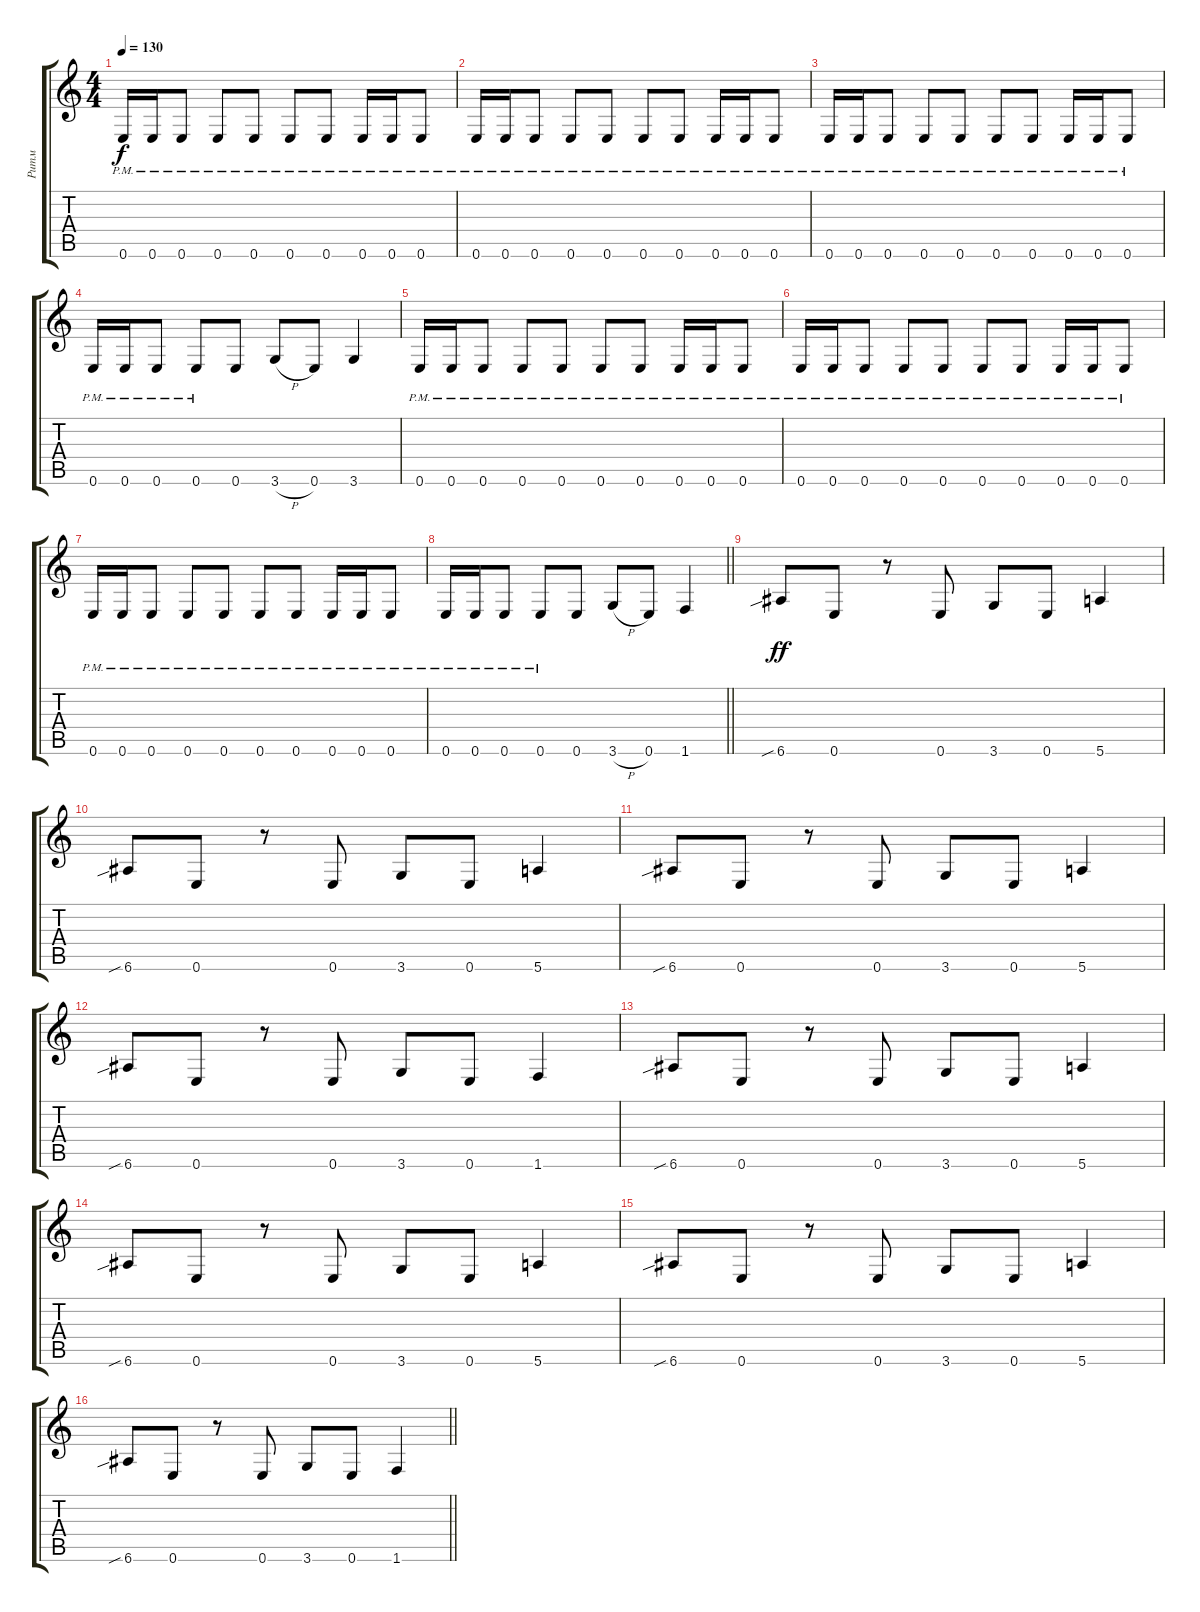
\track ("Ритм" "Ритм") {instrument distortionguitar}
\staff {score tabs}
\tuning (E4 B3 G3 D3 A2 E2) {hide}
\ts (4 4)
\tempo 130
\clef g2
\ks c
0.6{pm}.16{dy f} 0.6{pm}.16 0.6{pm}.8 0.6{pm}.8 0.6{pm}.8 0.6{pm}.8 0.6{pm}.8 0.6{pm}.16 0.6{pm}.16 0.6{pm}.8 |
0.6{pm}.16 0.6{pm}.16 0.6{pm}.8 0.6{pm}.8 0.6{pm}.8 0.6{pm}.8 0.6{pm}.8 0.6{pm}.16 0.6{pm}.16 0.6{pm}.8 |
0.6{pm}.16 0.6{pm}.16 0.6{pm}.8 0.6{pm}.8 0.6{pm}.8 0.6{pm}.8 0.6{pm}.8 0.6{pm}.16 0.6{pm}.16 0.6{pm}.8 |
0.6{pm}.16 0.6{pm}.16 0.6{pm}.8 0.6{pm}.8 0.6.8 3.6{h}.8 0.6.8 3.6.4 |
0.6{pm}.16 0.6{pm}.16 0.6{pm}.8 0.6{pm}.8 0.6{pm}.8 0.6{pm}.8 0.6{pm}.8 0.6{pm}.16 0.6{pm}.16 0.6{pm}.8 |
0.6{pm}.16 0.6{pm}.16 0.6{pm}.8 0.6{pm}.8 0.6{pm}.8 0.6{pm}.8 0.6{pm}.8 0.6{pm}.16 0.6{pm}.16 0.6{pm}.8 |
0.6{pm}.16 0.6{pm}.16 0.6{pm}.8 0.6{pm}.8 0.6{pm}.8 0.6{pm}.8 0.6{pm}.8 0.6{pm}.16 0.6{pm}.16 0.6{pm}.8 |
\barLineRight lightlight
0.6{pm}.16 0.6{pm}.16 0.6{pm}.8 0.6{pm}.8 0.6.8 3.6{h}.8 0.6.8 1.6.4 |
6.6{sib}.8{dy ff} 0.6.8 r.8 0.6.8 3.6.8 0.6.8 5.6.4 |
6.6{sib}.8 0.6.8 r.8 0.6.8 3.6.8 0.6.8 5.6.4 |
6.6{sib}.8 0.6.8 r.8 0.6.8 3.6.8 0.6.8 5.6.4 |
6.6{sib}.8 0.6.8 r.8 0.6.8 3.6.8 0.6.8 1.6.4 |
6.6{sib}.8 0.6.8 r.8 0.6.8 3.6.8 0.6.8 5.6.4 |
6.6{sib}.8 0.6.8 r.8 0.6.8 3.6.8 0.6.8 5.6.4 |
6.6{sib}.8 0.6.8 r.8 0.6.8 3.6.8 0.6.8 5.6.4 |
\barLineRight lightlight
6.6{sib}.8 0.6.8 r.8 0.6.8 3.6.8 0.6.8 1.6.4
